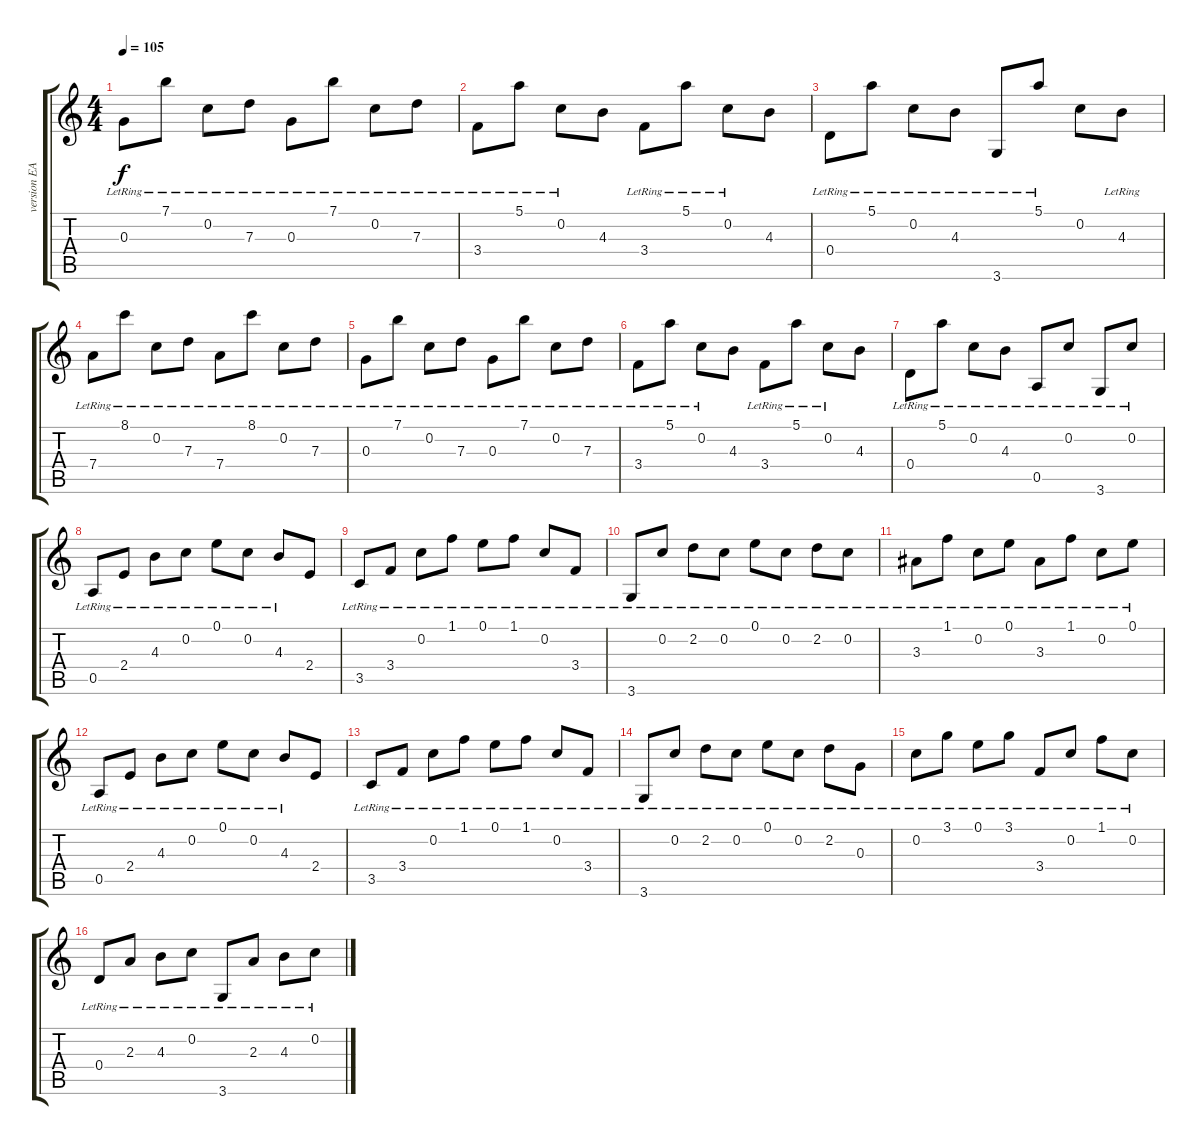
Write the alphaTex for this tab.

\track ("version EADGCE (plus facile , easy)" "version EA") {instrument acousticguitarnylon}
\staff {score tabs}
\tuning (E4 C4 G3 D3 A2 E2) {hide}
\ts (4 4)
\tempo 105
\clef g2
\ks c
0.3{lr}.8{dy f} 7.1{lr}.8 0.2{lr}.8 7.3{lr}.8 0.3{lr}.8 7.1{lr}.8 0.2{lr}.8 7.3{lr}.8 |
3.4{lr}.8 5.1{lr}.8 0.2{lr}.8 4.3.8 3.4{lr}.8 5.1{lr}.8 0.2{lr}.8 4.3.8 |
0.4{lr}.8 5.1{lr}.8 0.2{lr}.8 4.3{lr}.8 3.6{lr}.8 5.1{lr}.8 0.2.8 4.3{lr}.8 |
7.4{lr}.8 8.1{lr}.8 0.2{lr}.8 7.3{lr}.8 7.4{lr}.8 8.1{lr}.8 0.2{lr}.8 7.3{lr}.8 |
0.3{lr}.8 7.1{lr}.8 0.2{lr}.8 7.3{lr}.8 0.3{lr}.8 7.1{lr}.8 0.2{lr}.8 7.3{lr}.8 |
3.4{lr}.8 5.1{lr}.8 0.2{lr}.8 4.3.8 3.4{lr}.8 5.1{lr}.8 0.2{lr}.8 4.3.8 |
0.4{lr}.8 5.1{lr}.8 0.2{lr}.8 4.3{lr}.8 0.5{lr}.8 0.2{lr}.8 3.6{lr}.8 0.2{lr}.8 |
0.5{lr}.8 2.4{lr}.8 4.3{lr}.8 0.2{lr}.8 0.1{lr}.8 0.2{lr}.8 4.3{lr}.8 2.4.8 |
3.5{lr}.8 3.4{lr}.8 0.2{lr}.8 1.1{lr}.8 0.1{lr}.8 1.1{lr}.8 0.2{lr}.8 3.4{lr}.8 |
3.6{lr}.8 0.2{lr}.8 2.2{lr}.8 0.2{lr}.8 0.1{lr}.8 0.2{lr}.8 2.2{lr}.8 0.2{lr}.8 |
3.3{lr}.8 1.1{lr}.8 0.2{lr}.8 0.1{lr}.8 3.3{lr}.8 1.1{lr}.8 0.2{lr}.8 0.1{lr}.8 |
0.5{lr}.8 2.4{lr}.8 4.3{lr}.8 0.2{lr}.8 0.1{lr}.8 0.2{lr}.8 4.3{lr}.8 2.4.8 |
3.5{lr}.8 3.4{lr}.8 0.2{lr}.8 1.1{lr}.8 0.1{lr}.8 1.1{lr}.8 0.2{lr}.8 3.4{lr}.8 |
3.6{lr}.8 0.2{lr}.8 2.2{lr}.8 0.2{lr}.8 0.1{lr}.8 0.2{lr}.8 2.2{lr}.8 0.3{lr}.8 |
0.2{lr}.8 3.1{lr}.8 0.1{lr}.8 3.1{lr}.8 3.4{lr}.8 0.2{lr}.8 1.1{lr}.8 0.2{lr}.8 |
0.4{lr}.8 2.3{lr}.8 4.3{lr}.8 0.2{lr}.8 3.6{lr}.8 2.3{lr}.8 4.3{lr}.8 0.2{lr}.8
